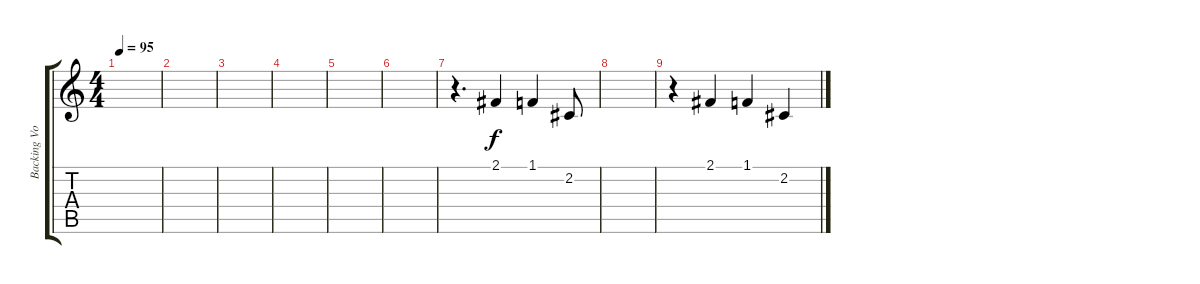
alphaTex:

\track ("Backing Vocal" "Backing Vo") {instrument choiraahs}
\staff {score tabs}
\tuning (E4 B3 G3 D3 A2 E2) {hide}
\ts (4 4)
\tempo 95
\clef g2
\ks c
|
|
|
|
|
|
r.4{d} 2.1.4 1.1.4 2.2.8 |
|
r.4 2.1.4 1.1.4 2.2.4
